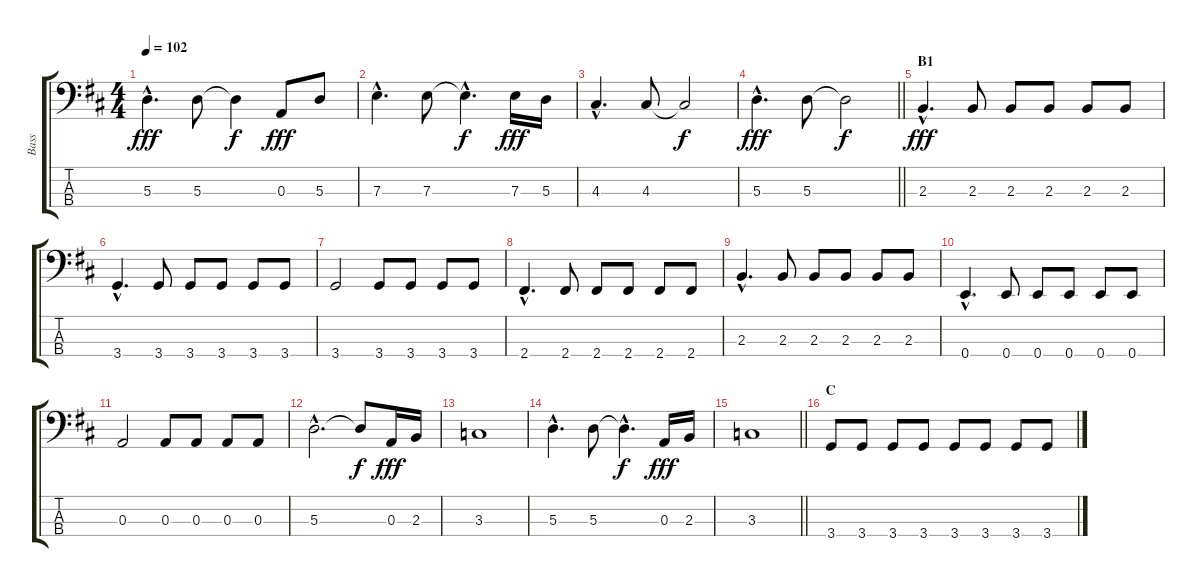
\track ("Bass" "Bass") {instrument electricbassfinger}
\staff {score tabs}
\tuning (G2 D2 A1 E1) {hide}
\ts (4 4)
\tempo 102
\clef f4
\ks d
5.3{hac}.4{d dy fff} 5.3.8 5.3{t}.4{dy f} 0.3.8{dy fff} 5.3.8 |
7.3{hac}.4{d} 7.3.8 7.3{hac t}.4{d dy f} 7.3.16{dy fff} 5.3.16 |
4.3{hac}.4{d} 4.3.8 4.3{t}.2{dy f} |
\barLineRight lightlight
5.3{hac}.4{d dy fff} 5.3.8 5.3{t}.2{dy f} |
\section ("" "B1")
2.3{hac}.4{d dy fff} 2.3.8 2.3.8 2.3.8 2.3.8 2.3.8 |
3.4{hac}.4{d} 3.4.8 3.4.8 3.4.8 3.4.8 3.4.8 |
3.4.2 3.4.8 3.4.8 3.4.8 3.4.8 |
2.4{hac}.4{d} 2.4.8 2.4.8 2.4.8 2.4.8 2.4.8 |
2.3{hac}.4{d} 2.3.8 2.3.8 2.3.8 2.3.8 2.3.8 |
0.4{hac}.4{d} 0.4.8 0.4.8 0.4.8 0.4.8 0.4.8 |
0.3.2 0.3.8 0.3.8 0.3.8 0.3.8 |
5.3{hac}.2{d} 5.3{t}.8{dy f} 0.3.16{dy fff} 2.3.16 |
3.3.1 |
5.3{hac}.4{d} 5.3.8 5.3{hac t}.4{d dy f} 0.3.16{dy fff} 2.3.16 |
\barLineRight lightlight
3.3.1 |
\section ("" "C")
3.4.8 3.4.8 3.4.8 3.4.8 3.4.8 3.4.8 3.4.8 3.4.8
